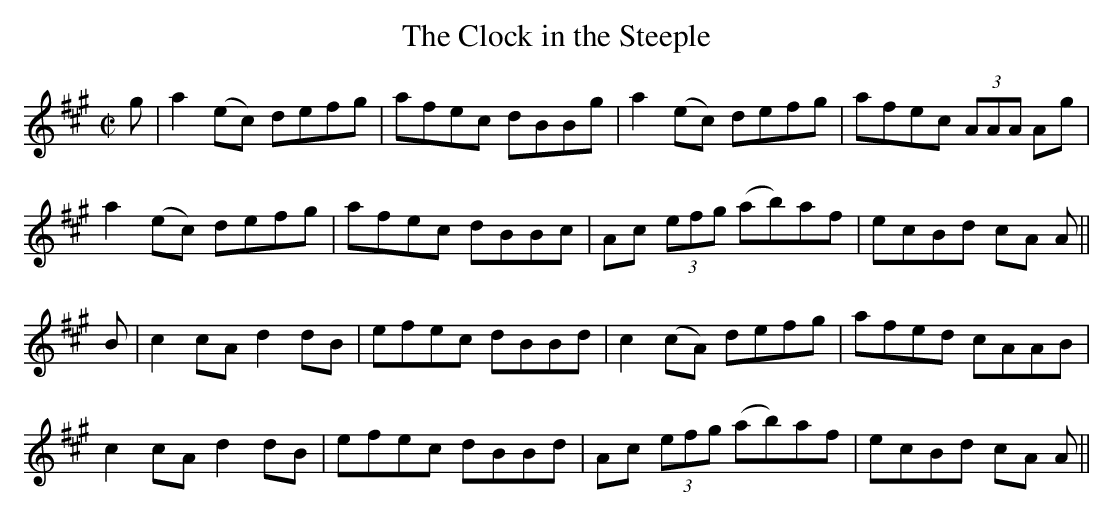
X:1
T: The Clock in the Steeple
M: C|
L: 1/8
K: A
g|a2(ec) defg|afec dBBg|a2(ec) defg|afec (3AAA Ag|
a2(ec) defg|afec dBBc|Ac (3efg (ab)af|ecBd cA A||
B|c2cAd2dB|efec dBBd|c2(cA) defg|afed cAAB|
c2cAd2dB|efec dBBd|Ac (3efg (ab)af|ecBd cA A||
